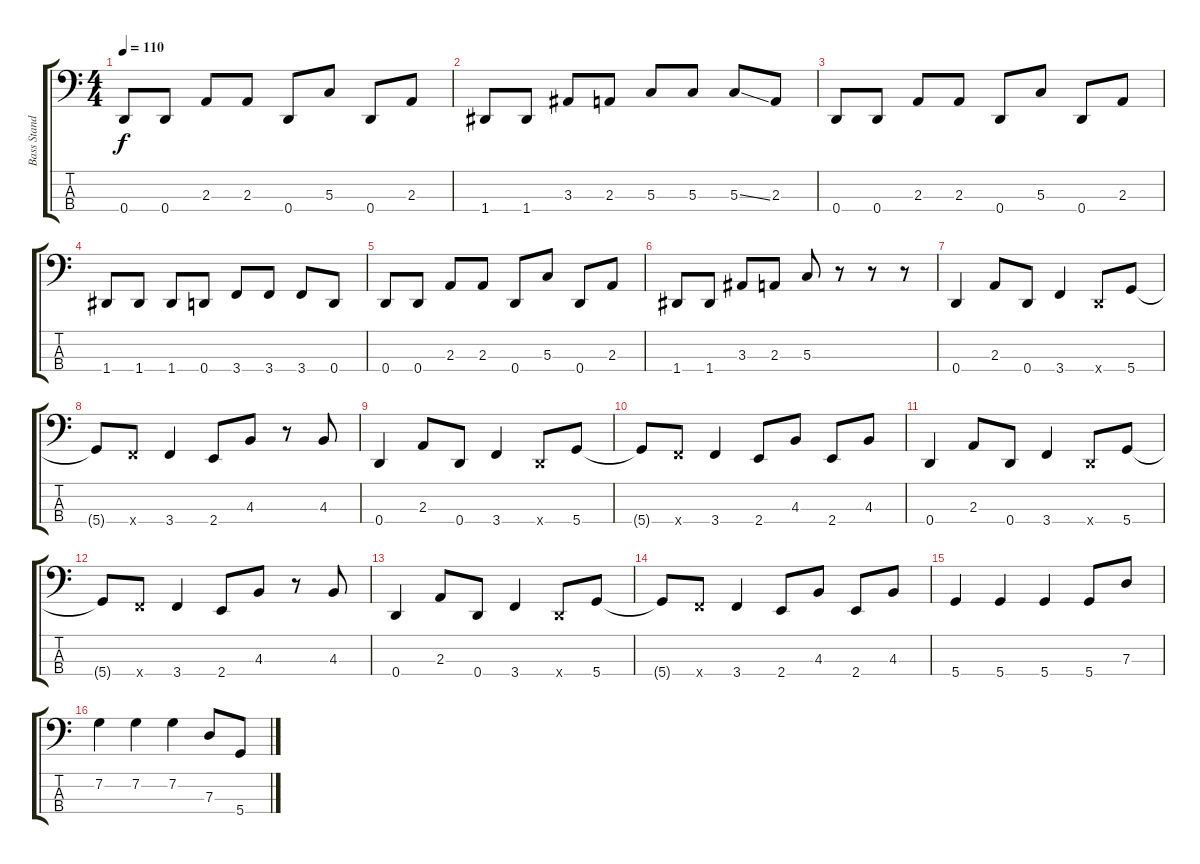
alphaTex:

\track ("Bass Standard" "Bass Stand") {instrument slapbass2}
\staff {score tabs}
\tuning (F2 C2 G1 D1) {hide}
\ts (4 4)
\tempo 110
\clef f4
\ks c
0.4.8{dy f} 0.4.8 2.3.8 2.3.8 0.4.8 5.3.8 0.4.8 2.3.8 |
1.4.8 1.4.8 3.3.8 2.3.8 5.3.8 5.3.8 5.3{ss}.8 2.3.8 |
0.4.8 0.4.8 2.3.8 2.3.8 0.4.8 5.3.8 0.4.8 2.3.8 |
1.4.8 1.4.8 1.4.8 0.4.8 3.4.8 3.4.8 3.4.8 0.4.8 |
0.4.8 0.4.8 2.3.8 2.3.8 0.4.8 5.3.8 0.4.8 2.3.8 |
1.4.8 1.4.8 3.3.8 2.3.8 5.3.8 r.8 r.8 r.8 |
0.4.4 2.3.8 0.4.8 3.4.4 0.4{x}.8 5.4.8 |
5.4{t}.8 3.4{x}.8 3.4.4 2.4.8 4.3.8 r.8 4.3.8 |
0.4.4 2.3.8 0.4.8 3.4.4 0.4{x}.8 5.4.8 |
5.4{t}.8 3.4{x}.8 3.4.4 2.4.8 4.3.8 2.4.8 4.3.8 |
0.4.4 2.3.8 0.4.8 3.4.4 0.4{x}.8 5.4.8 |
5.4{t}.8 3.4{x}.8 3.4.4 2.4.8 4.3.8 r.8 4.3.8 |
0.4.4 2.3.8 0.4.8 3.4.4 0.4{x}.8 5.4.8 |
5.4{t}.8 3.4{x}.8 3.4.4 2.4.8 4.3.8 2.4.8 4.3.8 |
5.4.4 5.4.4 5.4.4 5.4.8 7.3.8 |
7.2.4 7.2.4 7.2.4 7.3.8 5.4.8
